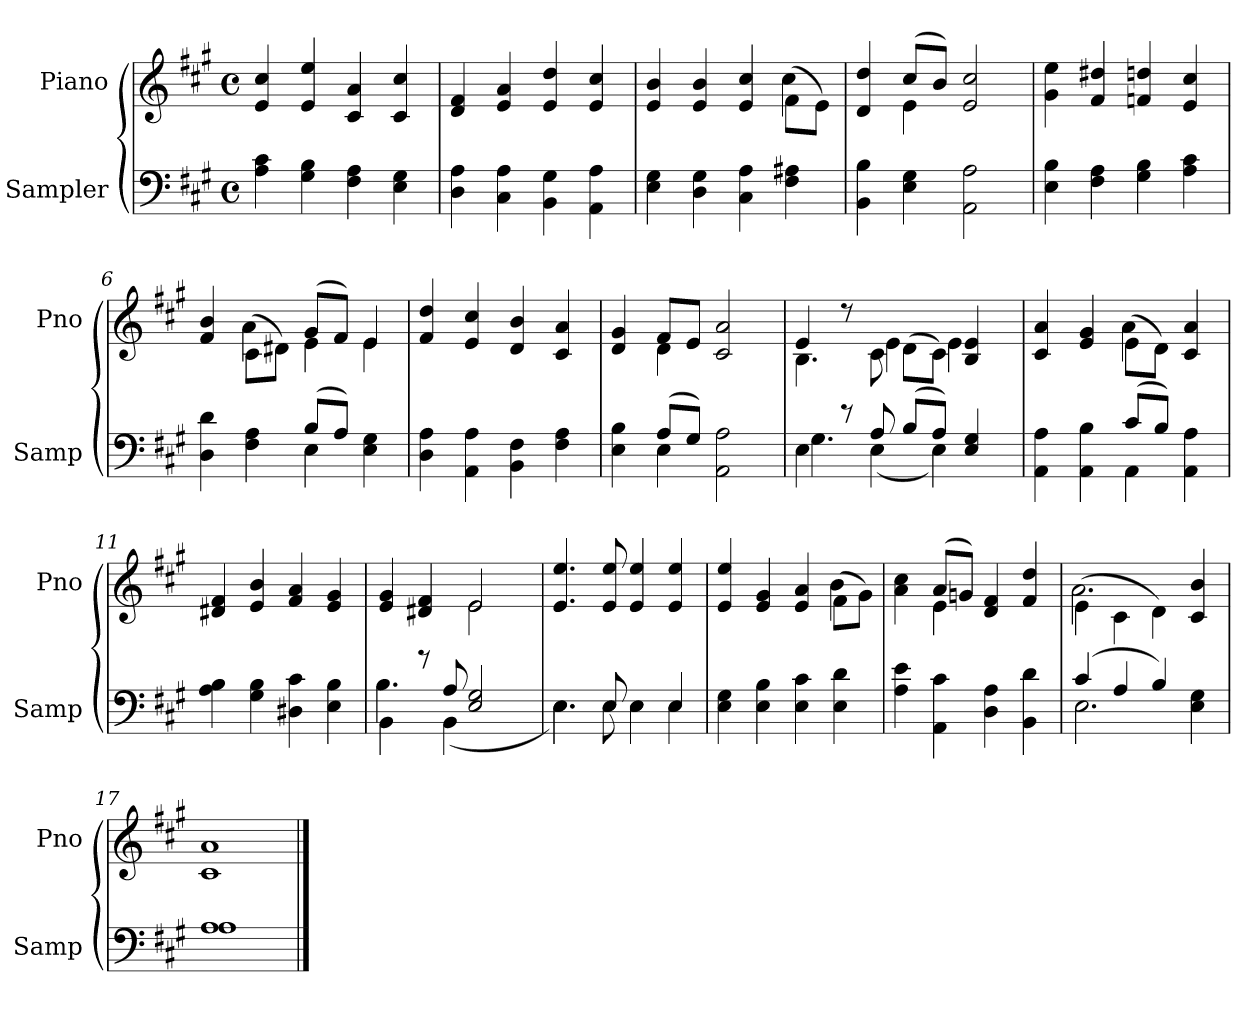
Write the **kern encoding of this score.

**kern	**kern
*part2	*part1
*staff2	*staff1
*I"Sampler	*I"Piano
*I'Samp	*I'Pno
*clefF4	*clefG2
*k[f#c#g#]	*k[f#c#g#]
*A:	*A:
*M4/4	*M4/4
*met(c)	*met(c)
=1	=1
4A 4c#	4e 4cc#
4G# 4B	4e 4ee
4F# 4A	4c# 4a
4E 4G#	4c# 4cc#
=2	=2
4D 4A	4d 4f#
4C# 4A	4e 4a
4BB 4G#	4e 4dd
4AA 4A	4e 4cc#
=3	=3
*	*^
4E 4G#	4e 4b	2.ryy
4D 4G#	4e 4b	.
4C# 4A	4e 4cc#	.
4F# 4A#X	(8f#\L	4cc#
.	8e\J)	.
=4	=4	=4
4BB 4B	4d 4dd	4ryy
4E 4G#	(8cc#/L	4e
.	8b/J)	.
2AA 2A	2e 2cc#	2ryy
*	*v	*v
=5	=5
4E 4B	4g# 4ee
4F# 4A	4f# 4dd#X
4G# 4B	4fn 4ddn
4A 4c#	4e 4cc#
=6	=6
*^	*^
4D 4d	2ryy	4f# 4b	4ryy
4F# 4A	.	(8c#\L	4a
.	.	8d#X\J)	.
(8B/L	4E	(8g#/L	4e
8A/J)	.	8f#/J)	.
4E 4G#	4ryy	4e/	4e
*v	*v	*	*
*	*v	*v
=7	=7
4D 4A	4f# 4dd
4AA 4A	4e 4cc#
4BB 4F#	4d 4b
4F# 4A	4c# 4a
=8	=8
*^	*^
4E 4B	4ryy	4d 4g#	4ryy
(8A/L	4E	8f#/L	4d
8G#/J)	.	8e/J	.
2AA 2A	2ryy	2c# 2a	2ryy
=9	=9	=9	=9
4E\	4.G#	4e/	4.B
8r	.	8r	.
8A/	(4E	8c#\	4e
(8B/L	.	(8d\L	.
8A/J)	4E)	8c#\J)	4e
4E 4G#	.	4B 4e	.
.	8ryy	.	8ryy
=10	=10	=10	=10
4AA 4A	2ryy	4c# 4a	2ryy
4AA 4B	.	4e 4g#	.
(8c#/L	4AA	(8e\L	4a
8B/J)	.	8d\J)	.
4AA 4A	4ryy	4c# 4a	4ryy
*v	*v	*	*
*	*v	*v
=11	=11
4A 4B	4d#X 4f#
4G# 4B	4e 4b
4D#X 4c#	4f# 4a
4E 4B	4e 4g#
=12	=12
*^	*^
4BB\	4.B	4e 4g#	2ryy
8r	.	4d#X 4f#	.
8A/	(4BB	.	.
2E 2G#	.	2e/	2e
.	4.ryy	.	.
*	*	*v	*v
=13	=13	=13
4.E\)	4.E	4.e 4.ee
8E/	8E	8e 8ee
4E\	4E	4e 4ee
4E/	4E	4e 4ee
*v	*v	*
=14	=14
*	*^
4E 4G#	4e 4ee	2.ryy
4E 4B	4e 4g#	.
4E 4c#	4e 4a	.
4E 4d	(8f#\L	4b
.	8g#\J)	.
=15	=15	=15
4A 4e	4a 4cc#	4ryy
4AA 4c#	(8a/L	4e
.	8gn/J)	.
4D 4A	4d 4f#	2ryy
4BB 4d	4f# 4dd	.
=16	=16	=16
*^	*	*
(4c#/	2.E	(4e\	2.a
4A/	.	4c#\	.
4B/)	.	4d\)	.
4E 4G#	4ryy	4c# 4b	4ryy
*	*	*v	*v
=17	=17	=17
1A/	1A	1c# 1a
*v	*v	*
==	==
*-	*-
